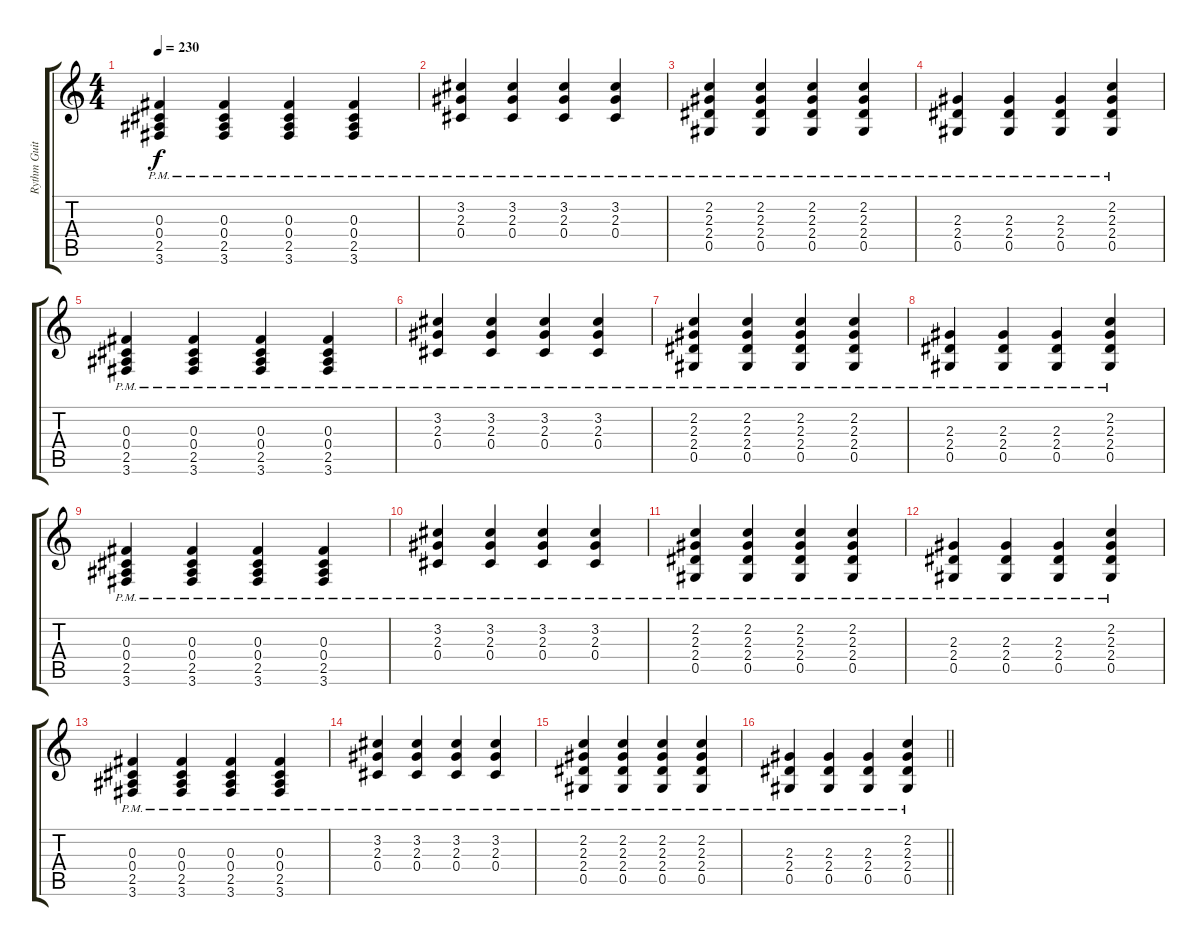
\track ("Rythm Guitar" "Rythm Guit") {instrument overdrivenguitar}
\staff {score tabs}
\tuning (Eb4 Bb3 Gb3 Db3 Ab2 Eb2) {hide}
\ts (4 4)
\tempo 230
\clef g2
\ks c
(0.3 0.4 2.5{pm} 3.6).4{dy f} (0.3 0.4 2.5{pm} 3.6).4 (0.3 0.4 2.5{pm} 3.6).4 (0.3 0.4 2.5{pm} 3.6).4 |
(3.2{pm} 2.3 0.4).4 (3.2{pm} 2.3 0.4).4 (3.2{pm} 2.3 0.4).4 (3.2{pm} 2.3 0.4).4 |
(2.2{pm} 2.3 2.4 0.5).4 (2.2{pm} 2.3 2.4 0.5).4 (2.2{pm} 2.3 2.4 0.5).4 (2.2{pm} 2.3 2.4 0.5).4 |
(2.3 2.4 0.5{pm}).4 (2.3 2.4 0.5{pm}).4 (2.3 2.4 0.5{pm}).4 (2.2 2.3 2.4 0.5{pm}).4 |
(0.3 0.4 2.5{pm} 3.6).4 (0.3 0.4 2.5{pm} 3.6).4 (0.3 0.4 2.5{pm} 3.6).4 (0.3 0.4 2.5{pm} 3.6).4 |
(3.2{pm} 2.3 0.4).4 (3.2{pm} 2.3 0.4).4 (3.2{pm} 2.3 0.4).4 (3.2{pm} 2.3 0.4).4 |
(2.2{pm} 2.3 2.4 0.5).4 (2.2{pm} 2.3 2.4 0.5).4 (2.2{pm} 2.3 2.4 0.5).4 (2.2{pm} 2.3 2.4 0.5).4 |
(2.3 2.4 0.5{pm}).4 (2.3 2.4 0.5{pm}).4 (2.3 2.4 0.5{pm}).4 (2.2 2.3 2.4 0.5{pm}).4 |
(0.3 0.4 2.5{pm} 3.6).4 (0.3 0.4 2.5{pm} 3.6).4 (0.3 0.4 2.5{pm} 3.6).4 (0.3 0.4 2.5{pm} 3.6).4 |
(3.2{pm} 2.3 0.4).4 (3.2{pm} 2.3 0.4).4 (3.2{pm} 2.3 0.4).4 (3.2{pm} 2.3 0.4).4 |
(2.2{pm} 2.3 2.4 0.5).4 (2.2{pm} 2.3 2.4 0.5).4 (2.2{pm} 2.3 2.4 0.5).4 (2.2{pm} 2.3 2.4 0.5).4 |
(2.3 2.4 0.5{pm}).4 (2.3 2.4 0.5{pm}).4 (2.3 2.4 0.5{pm}).4 (2.2 2.3 2.4 0.5{pm}).4 |
(0.3 0.4 2.5{pm} 3.6).4 (0.3 0.4 2.5{pm} 3.6).4 (0.3 0.4 2.5{pm} 3.6).4 (0.3 0.4 2.5{pm} 3.6).4 |
(3.2{pm} 2.3 0.4).4 (3.2{pm} 2.3 0.4).4 (3.2{pm} 2.3 0.4).4 (3.2{pm} 2.3 0.4).4 |
(2.2{pm} 2.3 2.4 0.5).4 (2.2{pm} 2.3 2.4 0.5).4 (2.2{pm} 2.3 2.4 0.5).4 (2.2{pm} 2.3 2.4 0.5).4 |
\barLineRight lightlight
(2.3 2.4 0.5{pm}).4 (2.3 2.4 0.5{pm}).4 (2.3 2.4 0.5{pm}).4 (2.2 2.3 2.4 0.5{pm}).4
